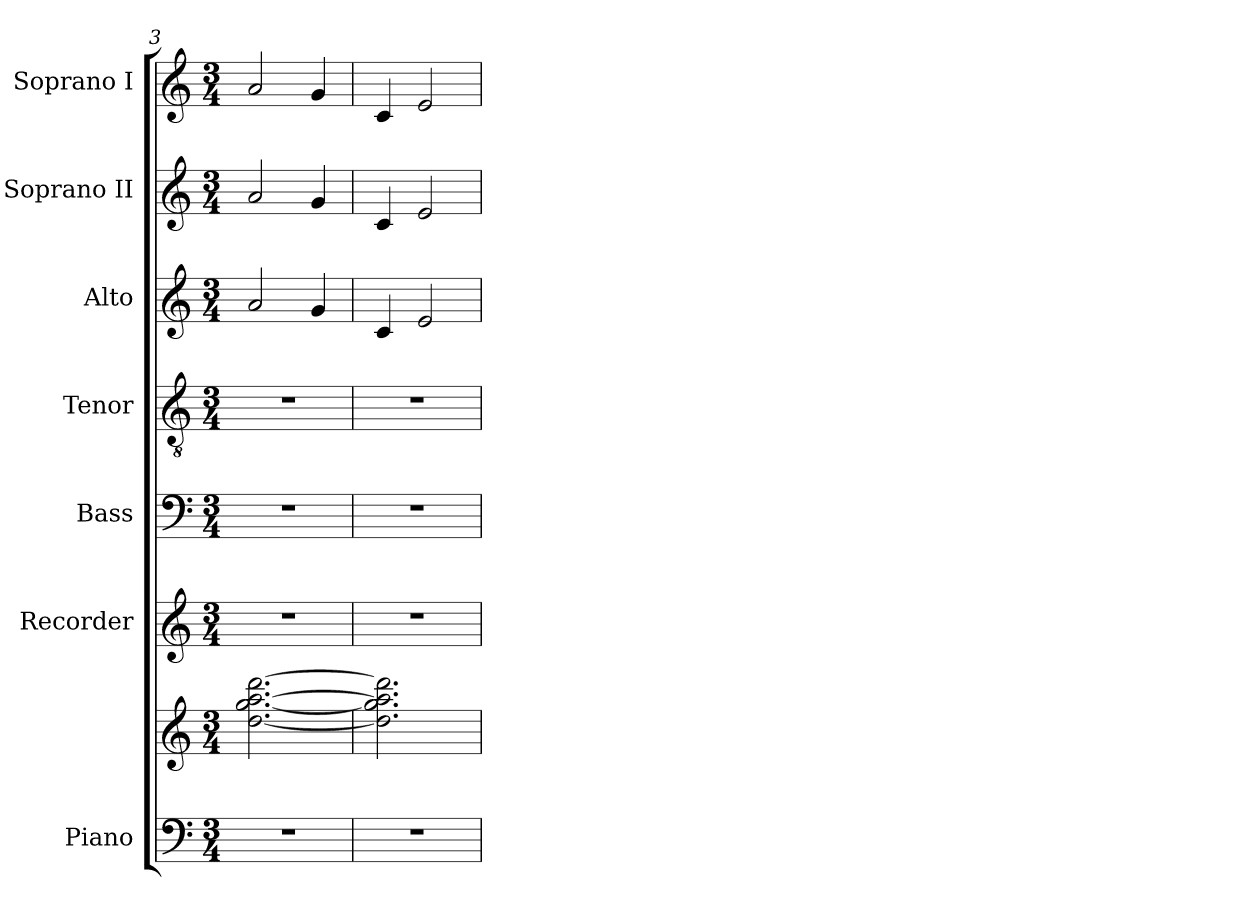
**kern	**kern	**kern	**kern	**kern	**kern	**kern	**kern
*part7	*part7	*part6	*part5	*part4	*part3	*part2	*part1
*staff8	*staff7	*staff6	*staff5	*staff4	*staff3	*staff2	*staff1
*I"Piano	*	*I"Recorder	*I"Bass	*I"Tenor	*I"Alto	*I"Soprano II	*I"Soprano I
*I'Pno.	*	*I'R.	*I'B.	*I'T.	*I'A.	*I'S.2	*I'S.1
*clefF4	*clefG2	*clefG2	*clefF4	*clefGv2	*clefG2	*clefG2	*clefG2
*k[]	*k[]	*k[]	*k[]	*k[]	*k[]	*k[]	*k[]
*M3/4	*M3/4	*M3/4	*M3/4	*M3/4	*M3/4	*M3/4	*M3/4
=3	=3	=3	=3	=3	=3	=3	=3
2.r	[2.dd\ [2.gg\ [2.aa\ [2.ddd\	2.r	2.r	2.r	2a/	2a/	2a/
.	.	.	.	.	4g/	4g/	4g/
=4	=4	=4	=4	=4	=4	=4	=4
2.r	2.dd\] 2.gg\] 2.aa\] 2.ddd\]	2.r	2.r	2.r	4c/	4c/	4c/
.	.	.	.	.	2e/	2e/	2e/
=	=	=	=	=	=	=	=
*-	*-	*-	*-	*-	*-	*-	*-
